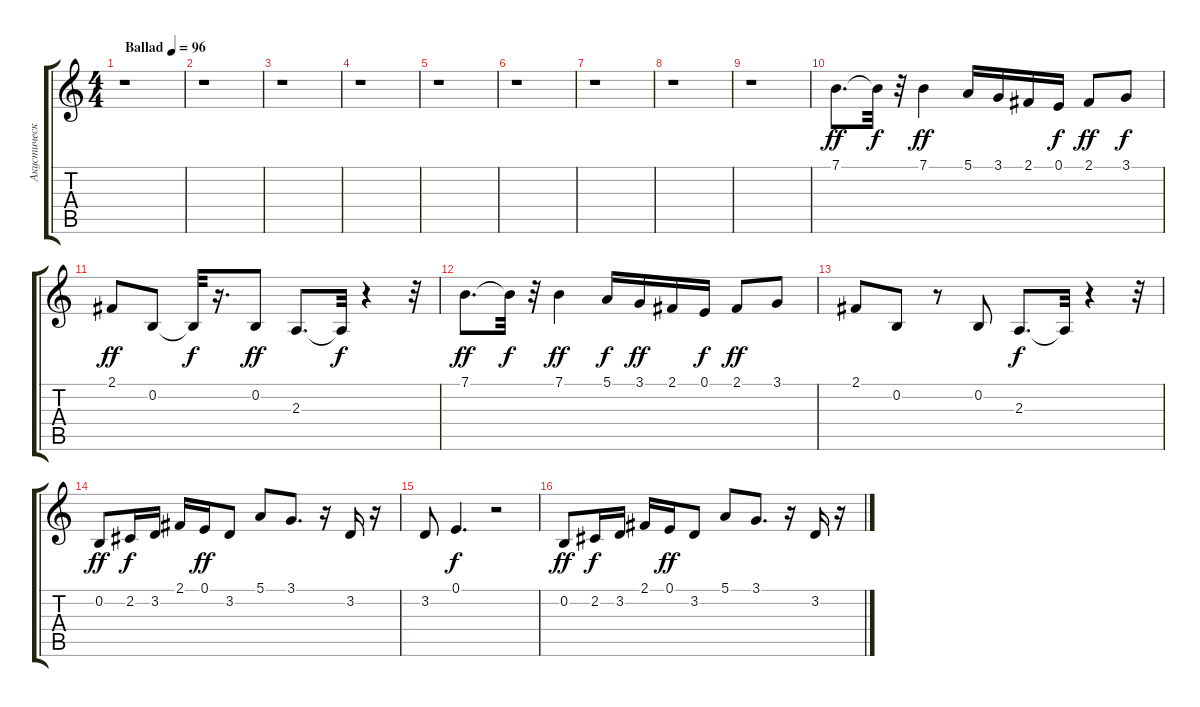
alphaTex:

\track ("Акустический Гранд Роял" "Акустическ") {instrument acousticgrandpiano}
\staff {score tabs}
\tuning (E4 B3 G3 D3 A2 E2) {hide}
\ts (4 4)
\tempo (96 "Ballad")
\clef g2
\ks c
r.1{dy ff instrument acousticgrandpiano} |
r.1 |
r.1 |
r.1 |
r.1 |
r.1 |
r.1 |
r.1 |
r.1 |
7.1.8{d instrument clarinet} 7.1{t}.32{dy f} r.32 7.1.4{dy ff} 5.1.16 3.1.16 2.1.16 0.1.16{dy f} 2.1.8{dy ff} 3.1.8{dy f} |
2.1.8{dy ff} 0.2.8 0.2{t}.32{dy f} r.16{d} 0.2.8{dy ff} 2.3.8{d} 2.3{t}.32{dy f} r.4 r.32 |
7.1.8{d dy ff} 7.1{t}.32{dy f} r.32 7.1.4{dy ff} 5.1.16{dy f} 3.1.16{dy ff} 2.1.16 0.1.16{dy f} 2.1.8{dy ff} 3.1.8 |
2.1.8 0.2.8 r.8 0.2.8 2.3.8{d dy f} 2.3{t}.32 r.4 r.32 |
0.2.8{dy ff} 2.2.16{dy f} 3.2.16 2.1.16 0.1.16{dy ff} 3.2.8 5.1.8 3.1.8{d} r.16 3.2.16 r.16 |
3.2.8 0.1.4{d dy f} r.2 |
0.2.8{dy ff} 2.2.16{dy f} 3.2.16 2.1.16 0.1.16{dy ff} 3.2.8 5.1.8 3.1.8{d} r.16 3.2.16 r.16
